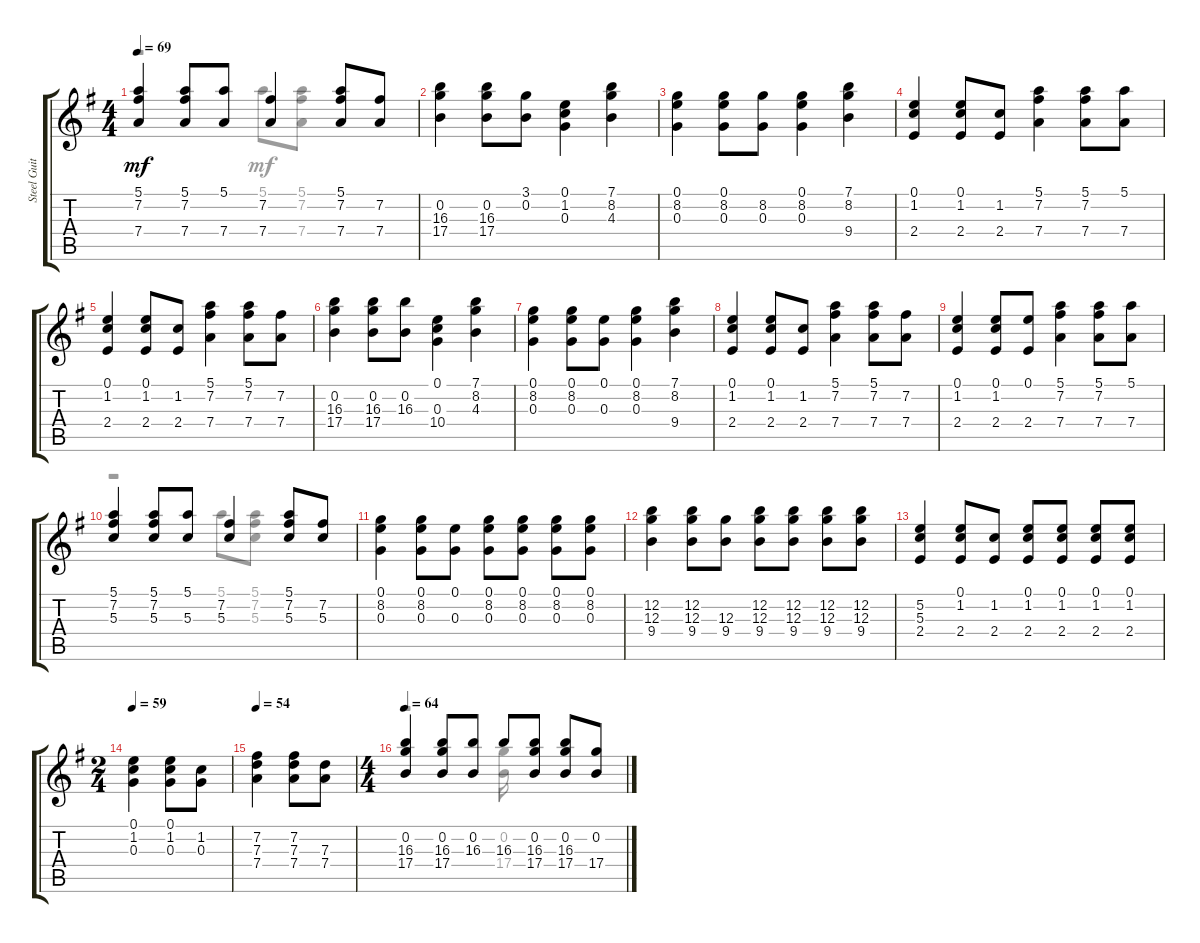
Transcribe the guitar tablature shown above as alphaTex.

\track ("Steel Guitar" "Steel Guit") {instrument acousticguitarsteel}
\staff {score tabs}
\tuning (E4 B3 G3 D3 A2 E2) {hide}
\voice
\ts (4 4)
\tempo 69
\clef g2
\ks eminor
(5.1 7.2 7.4).4{dy mf} (5.1 7.2 7.4).8 (5.1 7.4).8 (7.2 7.4).4 (5.1 7.2 7.4).8 (7.2 7.4).8 |
(0.2 16.3 17.4).4 (0.2 16.3 17.4).8 (3.1 0.2).8 (0.1 1.2 0.3).4 (7.1 8.2 4.3).4 |
(0.1 8.2 0.3).4 (0.1 8.2 0.3).8 (8.2 0.3).8 (0.1 8.2 0.3).4 (7.1 8.2 9.4).4 |
(0.1 1.2 2.4).4 (0.1 1.2 2.4).8 (1.2 2.4).8 (5.1 7.2 7.4).4 (5.1 7.2 7.4).8 (5.1 7.4).8 |
(0.1 1.2 2.4).4 (0.1 1.2 2.4).8 (1.2 2.4).8 (5.1 7.2 7.4).4 (5.1 7.2 7.4).8 (7.2 7.4).8 |
(0.2 16.3 17.4).4 (0.2 16.3 17.4).8 (0.2 16.3).8 (0.1 0.3 10.4).4 (7.1 8.2 4.3).4 |
(0.1 8.2 0.3).4 (0.1 8.2 0.3).8 (0.1 0.3).8 (0.1 8.2 0.3).4 (7.1 8.2 9.4).4 |
(0.1 1.2 2.4).4 (0.1 1.2 2.4).8 (1.2 2.4).8 (5.1 7.2 7.4).4 (5.1 7.2 7.4).8 (7.2 7.4).8 |
(0.1 1.2 2.4).4 (0.1 1.2 2.4).8 (0.1 2.4).8 (5.1 7.2 7.4).4 (5.1 7.2 7.4).8 (5.1 7.4).8 |
(5.1 7.2 5.3).4 (5.1 7.2 5.3).8 (5.1 5.3).8 (7.2 5.3).4 (5.1 7.2 5.3).8 (7.2 5.3).8 |
(0.1 8.2 0.3).4 (0.1 8.2 0.3).8 (0.1 0.3).8 (0.1 8.2 0.3).8 (0.1 8.2 0.3).8 (0.1 8.2 0.3).8 (0.1 8.2 0.3).8 |
(12.2 12.3 9.4).4 (12.2 12.3 9.4).8 (12.3 9.4).8 (12.2 12.3 9.4).8 (12.2 12.3 9.4).8 (12.2 12.3 9.4).8 (12.2 12.3 9.4).8 |
(5.2 5.3 2.4).4 (0.1 1.2 2.4).8 (1.2 2.4).8 (0.1 1.2 2.4).8 (0.1 1.2 2.4).8 (0.1 1.2 2.4).8 (0.1 1.2 2.4).8 |
\ts (2 4)
\tempo 59
(0.1 1.2 0.3).4 (0.1 1.2 0.3).8 (1.2 0.3).8 |
\tempo 54
(7.2 7.3 7.4).4 (7.2 7.3 7.4).8 (7.3 7.4).8 |
\ts (4 4)
\tempo 64
(0.2 16.3 17.4).4 (0.2 16.3 17.4).8 (0.2 16.3).8 16.3.8 (0.2 16.3 17.4).8 (0.2 16.3 17.4).8 (0.2 17.4).8
\voice
\clef g2
\ottava regular
\simile none
\ks eminor
r.2{dy mf} 5.1.8 (5.1 7.2 7.4).8 |
|
|
|
|
|
|
|
|
r.2 5.1.8 (5.1 7.2 5.3).8 |
|
|
|
|
|
r.2 (0.2 17.4).16
